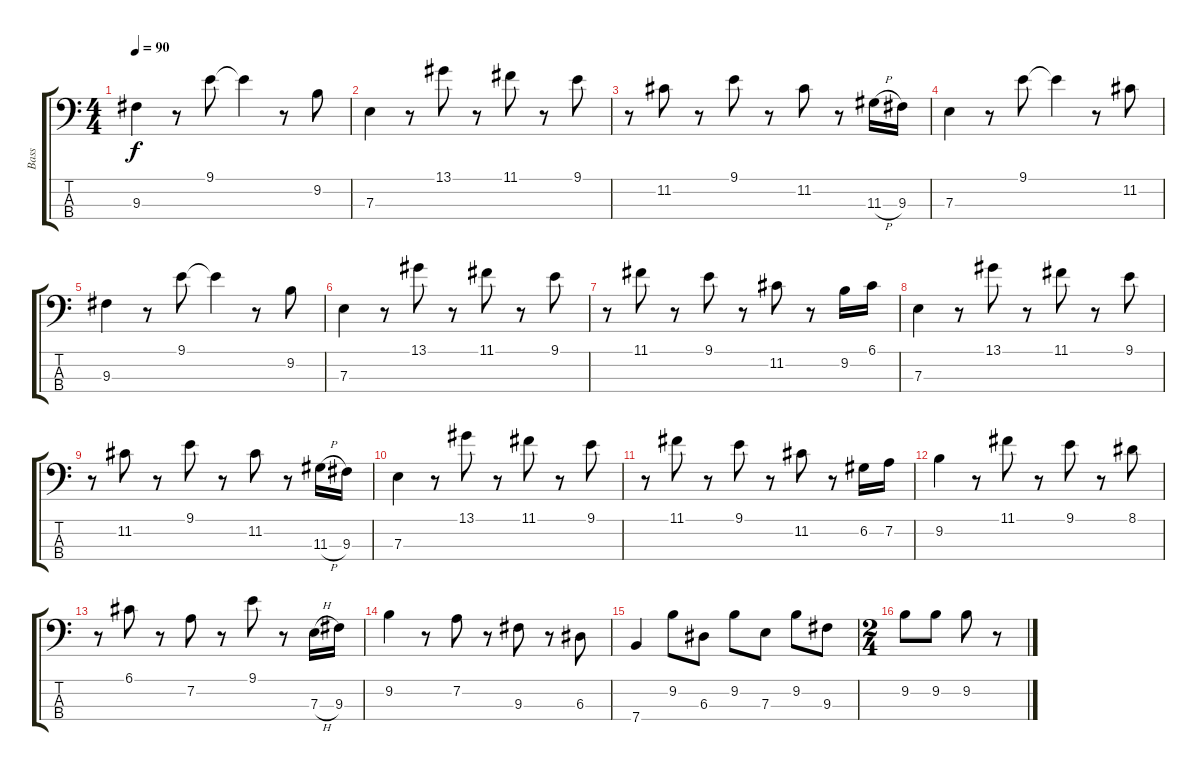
\track ("Bass" "Bass") {instrument electricbassfinger}
\staff {score tabs}
\tuning (G2 D2 A1 E1) {hide}
\ts (4 4)
\tempo 90
\clef f4
\ks c
9.3.4{dy f} r.8 9.1.8 9.1{t}.4 r.8 9.2.8 |
7.3.4 r.8 13.1.8 r.8 11.1.8 r.8 9.1.8 |
r.8 11.2.8 r.8 9.1.8 r.8 11.2.8 r.8 11.3{h}.16 9.3.16 |
7.3.4 r.8 9.1.8 9.1{t}.4 r.8 11.2.8 |
9.3.4 r.8 9.1.8 9.1{t}.4 r.8 9.2.8 |
7.3.4 r.8 13.1.8 r.8 11.1.8 r.8 9.1.8 |
r.8 11.1.8 r.8 9.1.8 r.8 11.2.8 r.8 9.2.16 6.1.16 |
7.3.4 r.8 13.1.8 r.8 11.1.8 r.8 9.1.8 |
r.8 11.2.8 r.8 9.1.8 r.8 11.2.8 r.8 11.3{h}.16 9.3.16 |
7.3.4 r.8 13.1.8 r.8 11.1.8 r.8 9.1.8 |
r.8 11.1.8 r.8 9.1.8 r.8 11.2.8 r.8 6.2.16 7.2.16 |
9.2.4 r.8 11.1.8 r.8 9.1.8 r.8 8.1.8 |
r.8 6.1.8 r.8 7.2.8 r.8 9.1.8 r.8 7.3{h}.16 9.3.16 |
9.2.4 r.8 7.2.8 r.8 9.3.8 r.8 6.3.8 |
7.4.4 9.2.8 6.3.8 9.2.8 7.3.8 9.2.8 9.3.8 |
\ts (2 4)
9.2.8 9.2.8 9.2.8 r.8
